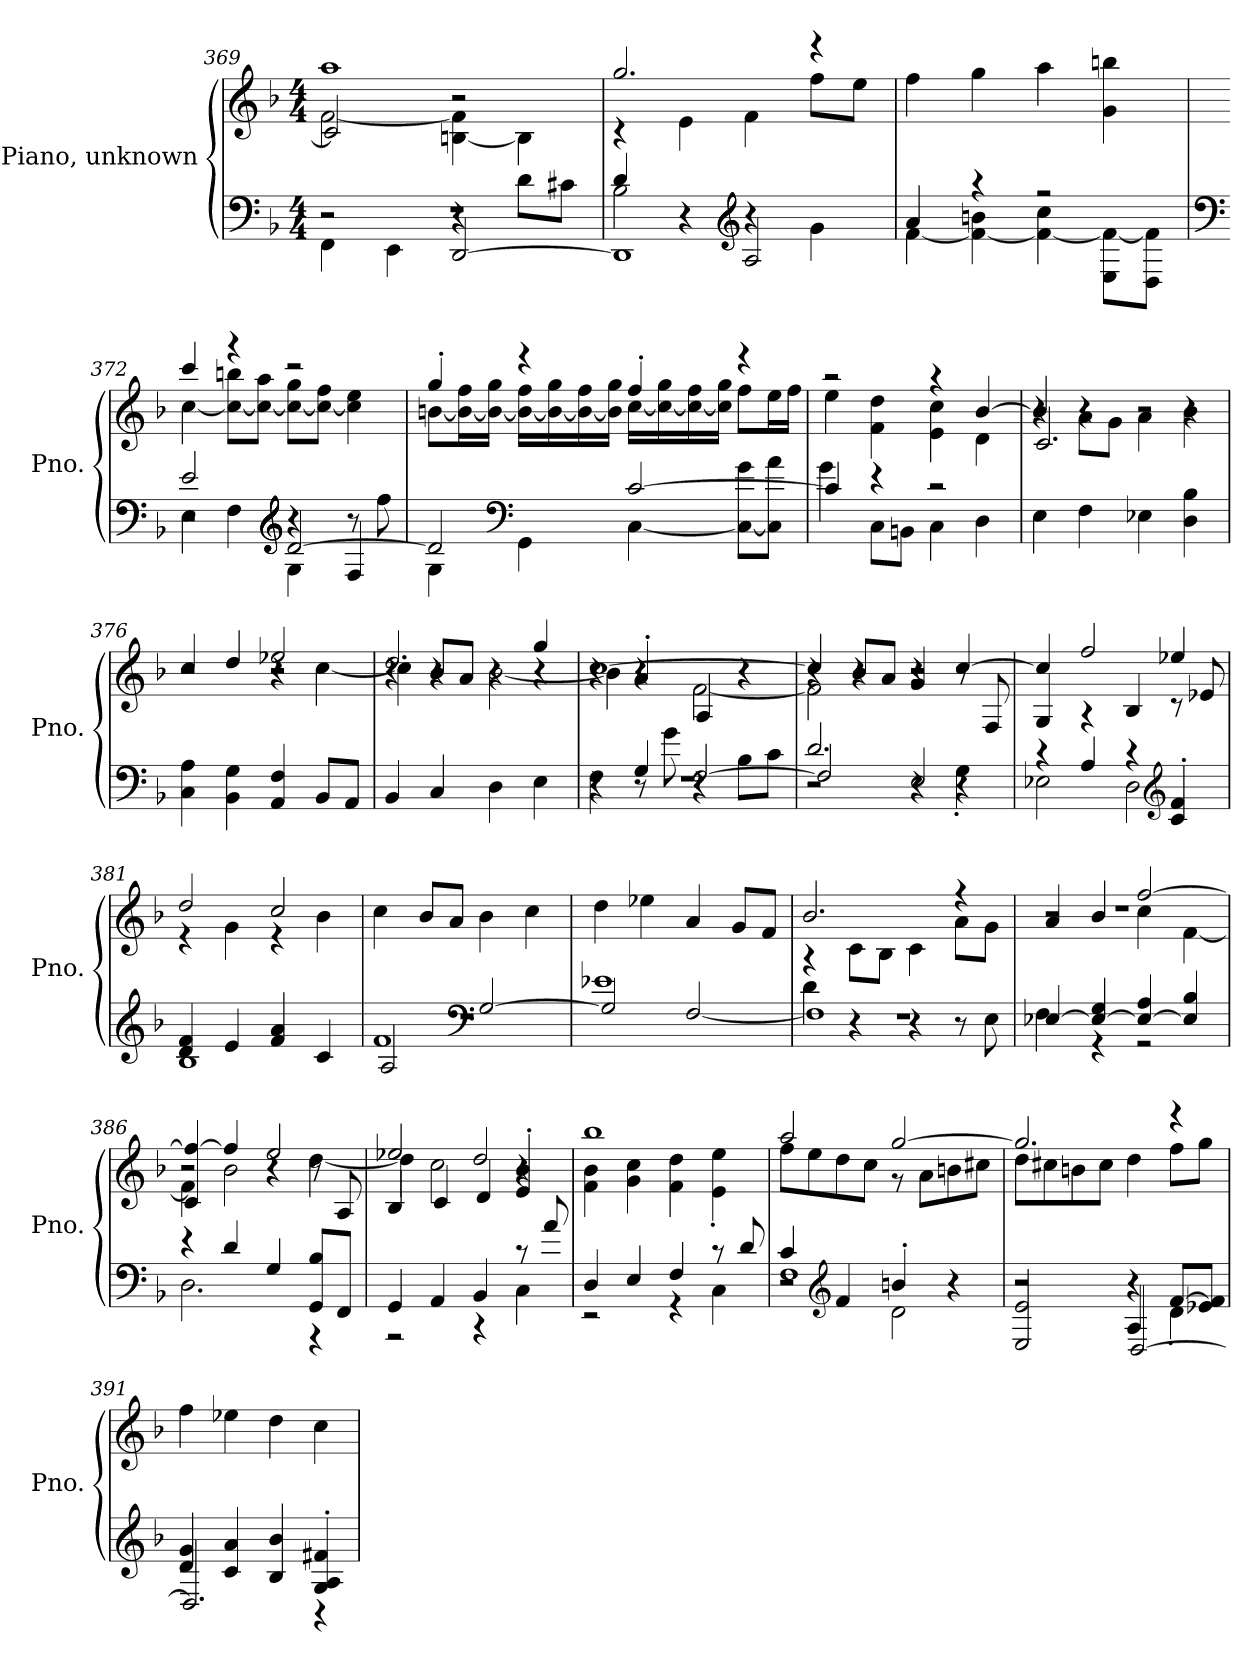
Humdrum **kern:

**kern	**kern
*part1	*part1
*staff2	*staff1
*I"Piano, unknown	*
*I'Pno.	*
!!LO:LB:g=z
*clefF4	*clefG2
*k[b-]	*k[b-]
*M4/4	*M4/4
=369	=369
*^	*^
*	*^	*	*^
1r	4FF\	2r	1aa	[2f\	2c/]
.	4EE\	.	.	.	.
.	4r	[2DD/	.	[4Bn\ 4f\]	2r
.	8d\L	.	.	4B\]	.
.	8c#X\J	.	.	.	.
*	*	*	*	*v	*v
=370	=370	=370	=370	=370
4d/	2B-\	1DD]	2.gg/	4r
4r	.	.	.	4e\
*clefG2	*	*	*	*
2A/	4r	.	.	4f\
.	4g\	.	4r	8ff\L
.	.	.	.	8ee\J
*	*v	*v	*	*
*	*	*v	*v
=371	=371	=371
4a/	[4f\	4ff\
4r	4f\_ 4bn\	4gg\
2r	4f\_ 4cc\	4aa\
.	8E\ 8f\_L	4g\ 4bbn\
.	8D\ 8f\]J	.
*v	*v	*
=372	=372
*clefF4	*
*^	*^
*	*^	*	*
2e/	4E\	2r	4ccc/	[4cc\
.	4F\	.	4r	8cc\_ 8bbn\L
.	.	.	.	8cc\_ 8aa\J
*clefG2	*	*	*	*
[2d/	4G\	4r	2r	8cc\_ 8gg\L
.	.	.	.	8cc\_ 8ff\J
.	8r	4F/	.	4cc\] 4ee\
.	8ff\	.	.	.
*	*v	*v	*	*
!!LO:LB:g=z	!!
=373	=373	=373	=373
2d/]	4G\	4gg'/	[8bn\L
.	.	.	16b\_ 16ff\L
.	.	.	16b\_ 16gg\JJ
*clefF4	*	*	*
.	4GG\	4r	16b\_ 16ff\LL
.	.	.	16b\_ 16gg\
.	.	.	16b\_ 16ff\
.	.	.	16b\] 16gg\JJ
[2c/	[4C\	4ff'/	[16cc\LL
.	.	.	16cc\_ 16gg\
.	.	.	16cc\_ 16ff\
.	.	.	16cc\] 16gg\JJ
.	8C\_ 8g\L	4r	8ff\L
.	8C\] 8a\J	.	16ee\L
.	.	.	16ff\JJ
=374	=374	=374	=374
4c/]	4g\	2r	4ee\
4r	8C\L	.	4f\ 4dd\
.	8BBn\J	.	.
2r	4C\	4r	4e\ 4cc\
.	4D\	[4b-/	4d\
*v	*v	*	*
=375	=375	=375
*	*	*^
4E\	4b-/]	4r	2.c/
4F\	4r	8a\L	.
.	.	8g\J	.
4E-X\	2r	4a\	.
4D\ 4B-\	.	4b-\	4r
=376	=376	=376	=376
4C\ 4A\	2r	2r	4cc/
4BB-\ 4G\	.	.	4dd/
4AA/ 4F/	2ee-X/	4r	2r
8BB-/L	.	[4cc\	.
8AA/J	.	.	.
!!LO:LB:g=z	!!	!!
=377	=377	=377	=377
4BB-/	2.dd/	4cc\]	4r
4C/	.	4r	8b-/L
.	.	.	8a/J
4D\	.	[2b-\	4r
4E\	4r	.	4gg/
=378	=378	=378	=378
*^	*	*	*
*	*^	*	*	*
1r	4F\	4r	[1cc	4b-\]	4r
.	8r	4G/	.	4r	4a'/
.	8g\	.	.	.	.
.	4r	[2F/	.	[2f\	4A/
.	8B-\L	.	.	.	4r
.	8c\J	.	.	.	.
=379	=379	=379	=379	=379	=379
2.d/	2r	2F/]	4cc/]	2f\]	4r
.	.	.	4r	.	8b-/L
.	.	.	.	.	8a/J
.	4r	2E/	4r	2r	4g/
4r	4G'\	.	[4cc/	.	8r
.	.	.	.	.	8F/
*	*v	*v	*	*	*
*	*	*	*v	*v
=380	=380	=380	=380
4r	2E-X\	4cc/]	4G/
4A/	.	2ff/	4r
4r	2D\	.	4B-/
*clefG2	*	*	*
4c/' 4f/'	.	4ee-X/	8r
.	.	.	8e-X/
=381	=381	=381	=381
4d/ 4f/	1B-	2dd/	4r
4e/	.	.	4g\
4f/ 4a/	.	2cc/	4r
4c/	.	.	4b-\
*	*	*v	*v
=382	=382	=382
*	*^	*
1r	1f	2A/	4cc\
.	.	.	8b-/L
.	.	.	8a/J
*clefF4	*	*	*
.	.	[2G/	4b-\
.	.	.	4cc\
*	*v	*v	*
!!LO:PB:g=z
=383	=383	=383
1e-X	2G/]	4dd\
.	.	4ee-X\
.	[2F/	4a/
.	.	8g/L
.	.	8f/J
=384	=384	=384
*	*^	*^
1r	4d\	1F]	2.b-/	4r
.	4r	.	.	8c\L
.	.	.	.	8B-\J
.	4r	.	.	4c\
.	8r	.	4r	8a\L
.	8E\	.	.	8g\J
*	*v	*v	*	*
=385	=385	=385	=385
*	*	*	*^
[4E-X/	4F\	1r	2r	4a/
4E-/_ 4G/	4r	.	.	4b-/
4E-/_ 4A/	2r	.	4cc\	[2ff/
4E-/] 4B-/	.	.	[4f\	.
=386	=386	=386	=386	=386
4r	2.D\	2r	4f\]	4c/ 4ff/_
4d/	.	.	2b-\	4ff/]
4G/	.	2ee/	.	4r
8GG/ 8B-/L	4r	.	[4dd\	8r
8FF/J	.	.	.	8A/
=387	=387	=387	=387	=387
4GG/	2r	2ee-X/	4dd\]	4B-/
4AA/	.	.	2cc\	4c/
4BB-/	4r	2dd/	.	4d/
8r	4C\	.	4r	4e/' 4b-/'
8a/	.	.	.	.
*	*	*	*v	*v
!!LO:LB:g=z
=388	=388	=388	=388
4D/	2r	1bb-	4f\ 4b-\
4E/	.	.	4g\ 4cc\
4F/	4r	.	4f\ 4dd\
8r	4C\	.	4e\' 4ee\'
8d/	.	.	.
=389	=389	=389	=389
*	*^	*	*
4c/	2r	1F	2aa/	8ff\L
.	.	.	.	8ee\
*clefG2	*	*	*	*
4f/	.	.	.	8dd\
.	.	.	.	8cc\J
4bn'/	2d\	.	[2gg/	8r
.	.	.	.	8a\L
4r	.	.	.	8bn\
.	.	.	.	8cc#X\J
=390	=390	=390	=390	=390
2E/ 2e/	2r	2r	2.gg/]	8dd\L
.	.	.	.	8cc#X\
.	.	.	.	8bn\
.	.	.	.	8cc#\J
4A/	4r	[2D/	.	4dd\
[8f/L	4d'\	.	4r	8ff\L
8e-X/ 8f/]J	.	.	.	8gg\J
*	*v	*v	*	*
*	*	*v	*v
=391	=391	=391
4d/ 4g/	2.D/]	4ff\
4c/ 4a/	.	4ee-X\
4B-/ 4b-/	.	4dd\
4G/' 4A/' 4f#X/'	4r	4cc\
*v	*v	*
=	=
*-	*-
